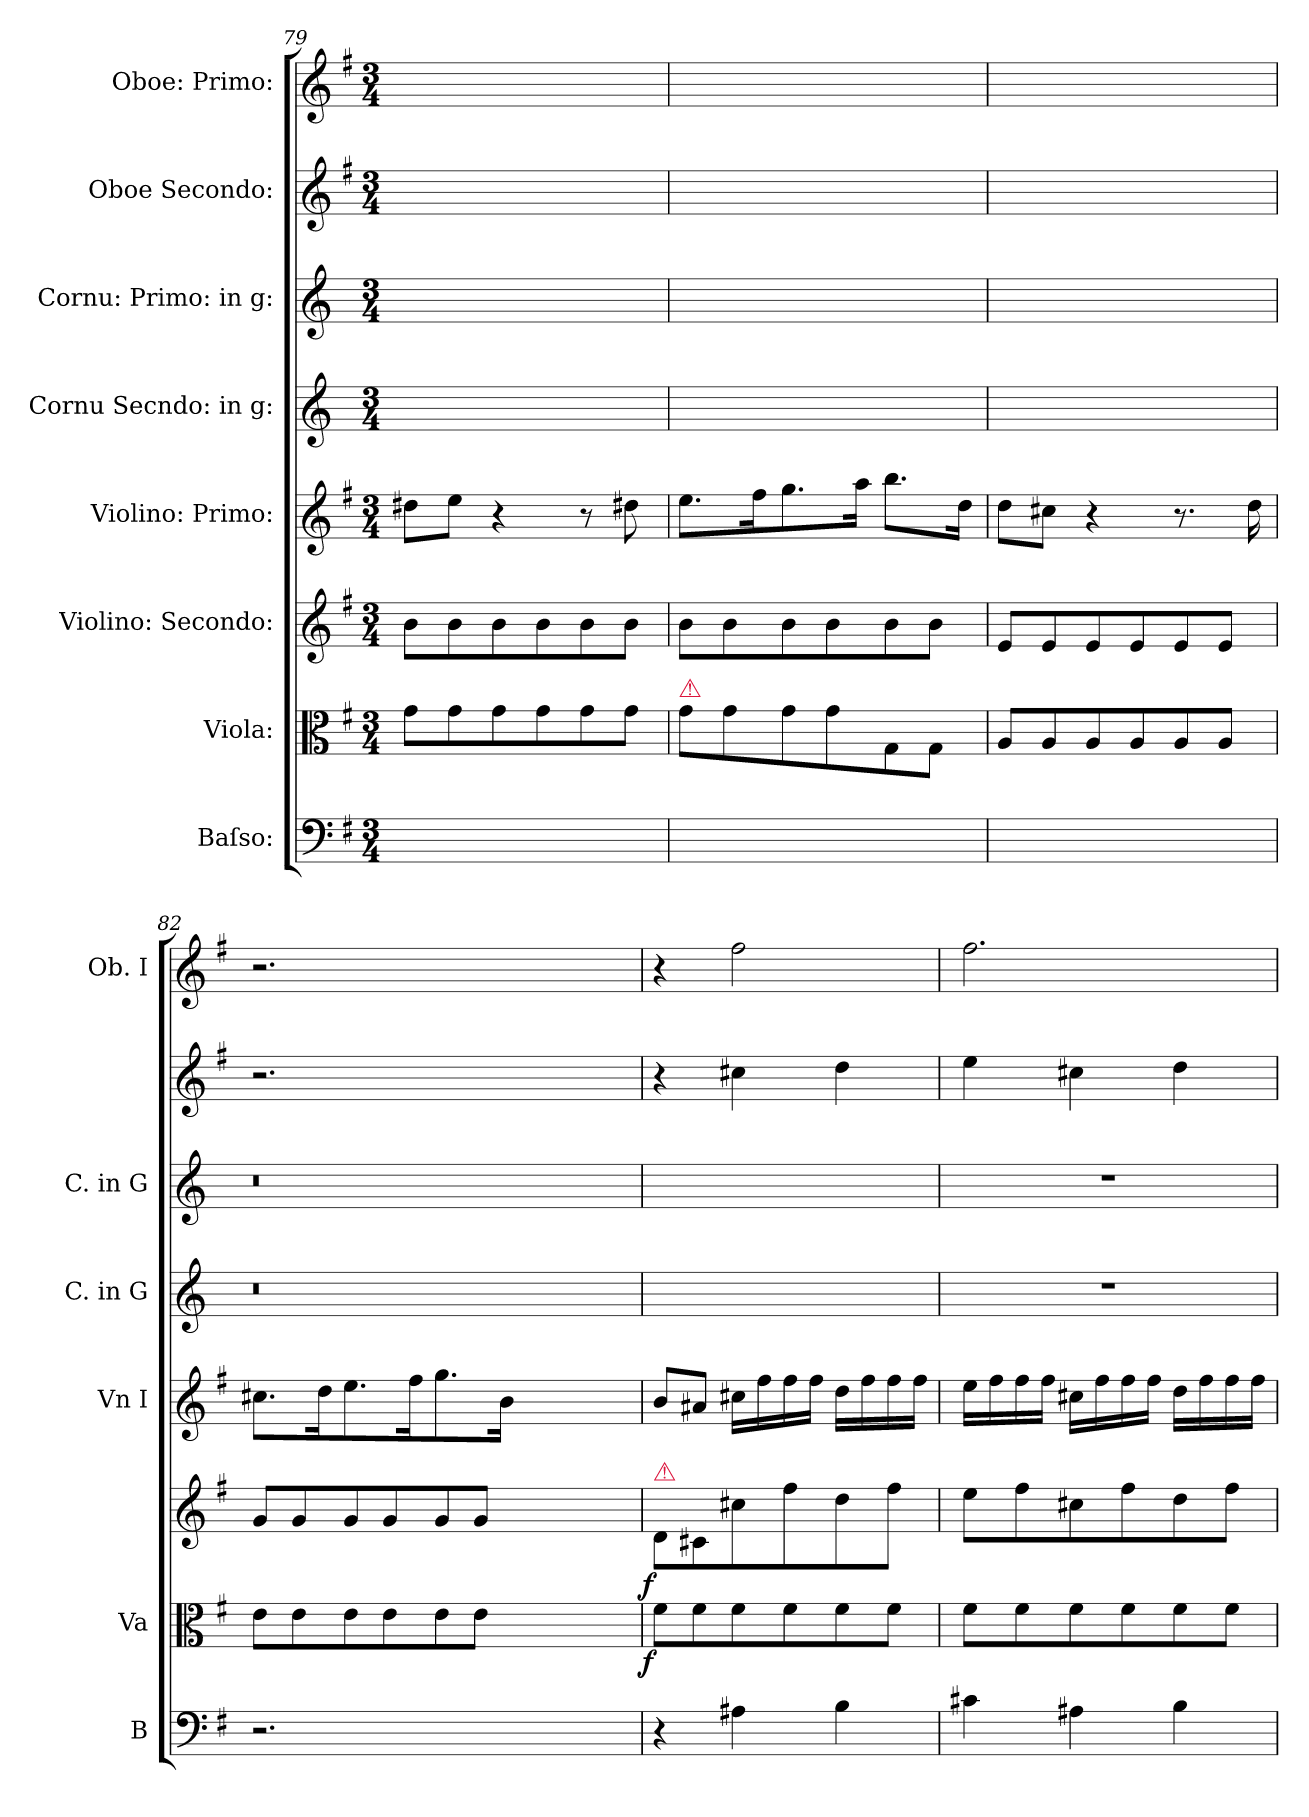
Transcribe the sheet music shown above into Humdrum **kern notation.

**kern	**kern	**dynam	**kern	**dynam	**kern	**kern	**kern	**kern	**kern
*part8	*part7	*part7	*part6	*part6	*part5	*part4	*part3	*part2	*part1
*staff8	*staff7	*staff7	*staff6	*staff6	*staff5	*staff4	*staff3	*staff2	*staff1
*I"Baſso:	*I"Viola:	*	*I"Violino: Secondo:	*	*I"Violino: Primo:	*I"Cornu Secndo: in g:	*I"Cornu: Primo: in g:	*I"Oboe Secondo:	*I"Oboe: Primo:
*I'B	*I'Va	*	*	*	*I'Vn I	*I'C. in G	*I'C. in G	*	*I'Ob. I
*clefF4	*clefC3	*	*clefG2	*	*clefG2	*clefG2	*clefG2	*clefG2	*clefG2
*	*	*	*	*	*	*ITrd3c5	*ITrd3c5	*	*
*k[f#]	*k[f#]	*	*k[f#]	*	*k[f#]	*k[f#]	*k[f#]	*k[f#]	*k[f#]
*M3/4	*M3/4	*	*M3/4	*	*M3/4	*M3/4	*M3/4	*M3/4	*M3/4
=79	=79	=79	=79	=79	=79	=79	=79	=79	=79
2.ryy	8g\L	.	8b\L	.	8dd#X\L	2.ryy	2.ryy	2.ryy	2.ryy
.	8g\	.	8b\	.	8ee\J	.	.	.	.
.	8g\	.	8b\	.	4r	.	.	.	.
.	8g\	.	8b\	.	.	.	.	.	.
.	8g\	.	8b\	.	8r	.	.	.	.
.	8g\J	.	8b\J	.	8dd#X\	.	.	.	.
=80	=80	=80	=80	=80	=80	=80	=80	=80	=80
!	!LO:TX:a:color=crimson:t=⚠	!	!	!	!	!	!	!	!
2.ryy	8g\L	.	8b\L	.	8.ee\L	2.ryy	2.ryy	2.ryy	2.ryy
.	8g\	.	8b\	.	.	.	.	.	.
.	.	.	.	.	16ff#\K	.	.	.	.
.	8g\	.	8b\	.	8.gg\	.	.	.	.
.	8g\	.	8b\	.	.	.	.	.	.
.	.	.	.	.	16aa\Jk	.	.	.	.
.	8G/	.	8b\	.	8.bb\L	.	.	.	.
.	8G/J	.	8b\J	.	.	.	.	.	.
.	.	.	.	.	16dd\Jk	.	.	.	.
=81	=81	=81	=81	=81	=81	=81	=81	=81	=81
2.ryy	8A/L	.	8e/L	.	8dd\L	2.ryy	2.ryy	2.ryy	2.ryy
.	8A/	.	8e/	.	8cc#X\J	.	.	.	.
.	8A/	.	8e/	.	4r	.	.	.	.
.	8A/	.	8e/	.	.	.	.	.	.
.	8A/	.	8e/	.	8.r	.	.	.	.
.	8A/J	.	8e/J	.	.	.	.	.	.
.	.	.	.	.	16dd\	.	.	.	.
=82	=82	=82	=82	=82	=82	=82	=82	=82	=82
!	!	!	!	!	!	!LO:N:vis=0	!LO:N:vis=0	!	!
2.r	8e\L	.	8g/L	.	8.cc#X\L	1.r	1.r	2.r	2.r
.	8e\	.	8g/	.	.	.	.	.	.
.	.	.	.	.	16dd\K	.	.	.	.
.	8e\	.	8g/	.	8.ee\	.	.	.	.
.	8e\	.	8g/	.	.	.	.	.	.
.	.	.	.	.	16ff#\K	.	.	.	.
.	8e\	.	8g/	.	8.gg\	.	.	.	.
.	8e\J	.	8g/J	.	.	.	.	.	.
.	.	.	.	.	16b\Jk	.	.	.	.
2.ryy	2.ryy	.	2.ryy	.	2.ryy	.	.	2.ryy	2.ryy
=83	=83	=83	=83	=83	=83	=83	=83	=83	=83
!	!	!	!LO:TX:a:color=crimson:t=⚠	!	!	!	!	!	!
!	!	!LO:DY:b:rj	!	!LO:DY:b:rj	!	!	!	!	!
4r	8f#\L	f	8d/L	f	8b/L	2.ryy	2.ryy	4r	4r
.	8f#\	.	8c#X/	.	8a#X/J	.	.	.	.
4A#X\	8f#\	.	8cc#X\	.	16cc#X\LL	.	.	4cc#X\	2ff#\
.	.	.	.	.	16ff#\	.	.	.	.
.	8f#\	.	8ff#\	.	16ff#\	.	.	.	.
.	.	.	.	.	16ff#\JJ	.	.	.	.
4B\	8f#\	.	8dd\	.	16dd\LL	.	.	4dd\	.
.	.	.	.	.	16ff#\	.	.	.	.
.	8f#\J	.	8ff#\J	.	16ff#\	.	.	.	.
.	.	.	.	.	16ff#\JJ	.	.	.	.
=84	=84	=84	=84	=84	=84	=84	=84	=84	=84
4c#X\	8f#\L	.	8ee\L	.	16ee\LL	2.r	2.r	4ee\	2.ff#\
.	.	.	.	.	16ff#\	.	.	.	.
.	8f#\	.	8ff#\	.	16ff#\	.	.	.	.
.	.	.	.	.	16ff#\JJ	.	.	.	.
4A#X\	8f#\	.	8cc#X\	.	16cc#X\LL	.	.	4cc#X\	.
.	.	.	.	.	16ff#\	.	.	.	.
.	8f#\	.	8ff#\	.	16ff#\	.	.	.	.
.	.	.	.	.	16ff#\JJ	.	.	.	.
4B\	8f#\	.	8dd\	.	16dd\LL	.	.	4dd\	.
.	.	.	.	.	16ff#\	.	.	.	.
.	8f#\J	.	8ff#\J	.	16ff#\	.	.	.	.
.	.	.	.	.	16ff#\JJ	.	.	.	.
=	=	=	=	=	=	=	=	=	=
*-	*-	*-	*-	*-	*-	*-	*-	*-	*-
